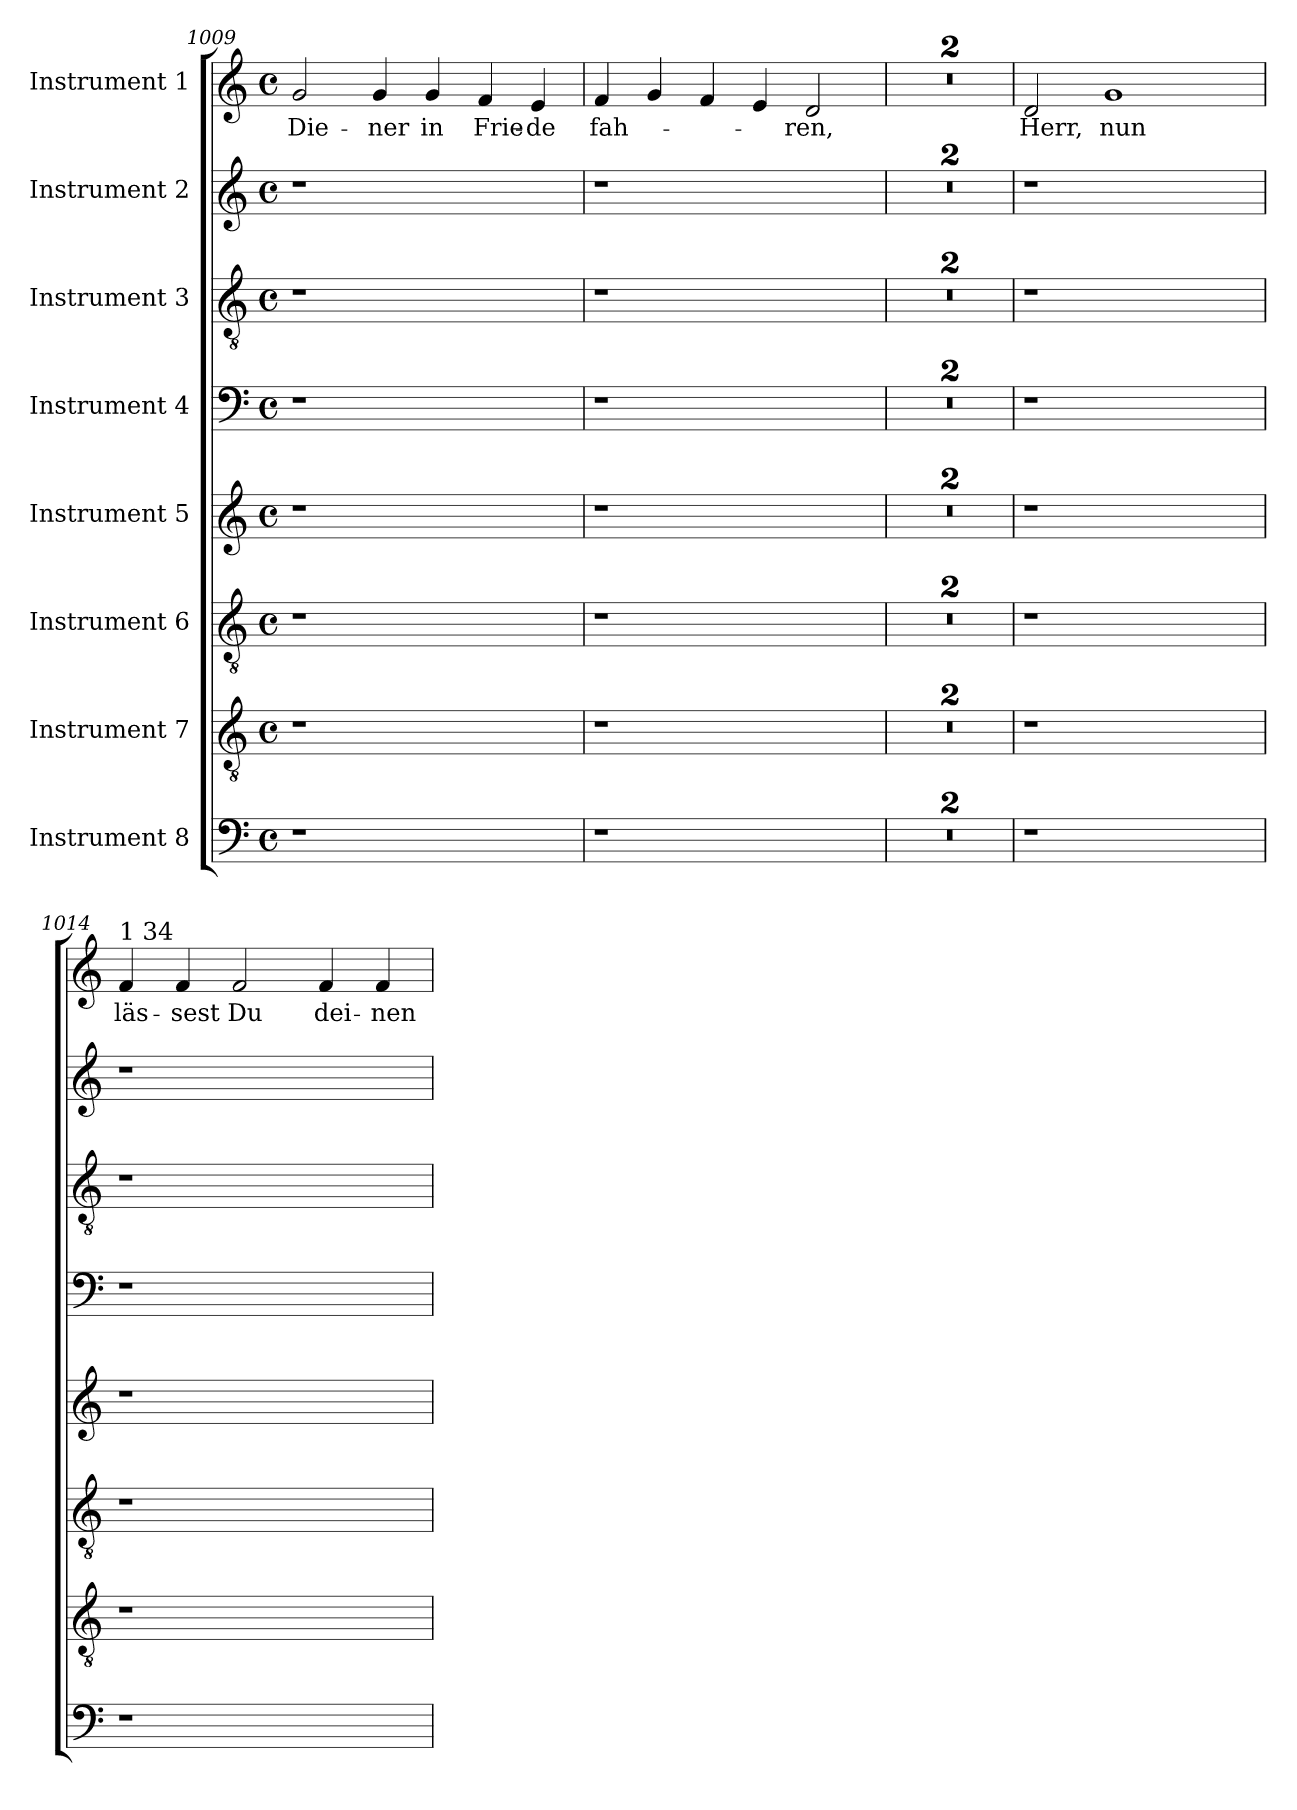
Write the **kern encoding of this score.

**kern	**kern	**kern	**kern	**kern	**kern	**kern	**kern	**text
*part8	*part7	*part6	*part5	*part4	*part3	*part2	*part1	*part1
*staff8	*staff7	*staff6	*staff5	*staff4	*staff3	*staff2	*staff1	*staff1
*I"Instrument 8	*I"Instrument 7	*I"Instrument 6	*I"Instrument 5	*I"Instrument 4	*I"Instrument 3	*I"Instrument 2	*I"Instrument 1	*
*clefF4	*clefGv2	*clefGv2	*clefG2	*clefF4	*clefGv2	*clefG2	*clefG2	*
*M4/4	*M4/4	*M4/4	*M4/4	*M4/4	*M4/4	*M4/4	*M4/4	*
*met(c)	*met(c)	*met(c)	*met(c)	*met(c)	*met(c)	*met(c)	*met(c)	*
=1009	=1009	=1009	=1009	=1009	=1009	=1009	=1009	=1009
!	!	!	!	!	!	!	!	!LO:LY:b:cj
1r	1r	1r	1r	1r	1r	1r	2g/	Die-
!	!	!	!	!	!	!	!	!LO:LY:b:cj
.	.	.	.	.	.	.	4g/	-ner
!	!	!	!	!	!	!	!	!LO:LY:b:cj
.	.	.	.	.	.	.	4g/	in
!	!	!	!	!	!	!	!	!LO:LY:b:cj
2ryy	2ryy	2ryy	2ryy	2ryy	2ryy	2ryy	4f/	Frie-
!	!	!	!	!	!	!	!	!LO:LY:b:rj
.	.	.	.	.	.	.	4e/	-de
=1010	=1010	=1010	=1010	=1010	=1010	=1010	=1010	=1010
!	!	!	!	!	!	!	!	!LO:LY:b:cj
1r	1r	1r	1r	1r	1r	1r	4f/	fah-
.	.	.	.	.	.	.	4g/	.
.	.	.	.	.	.	.	4f/	.
.	.	.	.	.	.	.	4e/	.
!	!	!	!	!	!	!	!	!LO:LY:b:cj
2ryy	2ryy	2ryy	2ryy	2ryy	2ryy	2ryy	2d/	-ren,
=1011	=1011	=1011	=1011	=1011	=1011	=1011	=1011	=1011
1r	1r	1r	1r	1r	1r	1r	1r	.
=1012	=1012	=1012	=1012	=1012	=1012	=1012	=1012	=1012
1r	1r	1r	1r	1r	1r	1r	1r	.
=1013	=1013	=1013	=1013	=1013	=1013	=1013	=1013	=1013
!	!	!	!	!	!	!	!	!LO:LY:b:cj
1r	1r	1r	1r	1r	1r	1r	2d/	Herr,
!	!	!	!	!	!	!	!	!LO:LY:b:cj
.	.	.	.	.	.	.	1g	nun
2ryy	2ryy	2ryy	2ryy	2ryy	2ryy	2ryy	.	.
!!LO:LB:g=z
=1014	=1014	=1014	=1014	=1014	=1014	=1014	=1014	=1014
!	!	!	!	!	!	!	!LO:TX:a:t=1 34	!
!	!	!	!	!	!	!	!	!LO:LY:b
1r	1r	1r	1r	1r	1r	1r	4f/	läs-
!	!	!	!	!	!	!	!	!LO:LY:b:rj
.	.	.	.	.	.	.	4f/	-sest
!	!	!	!	!	!	!	!	!LO:LY:b:cj
.	.	.	.	.	.	.	2f/	Du
!	!	!	!	!	!	!	!	!LO:LY:b
2ryy	2ryy	2ryy	2ryy	2ryy	2ryy	2ryy	4f/	dei-
!	!	!	!	!	!	!	!	!LO:LY:b:rj
.	.	.	.	.	.	.	4f/	-nen
=	=	=	=	=	=	=	=	=
*-	*-	*-	*-	*-	*-	*-	*-	*-
